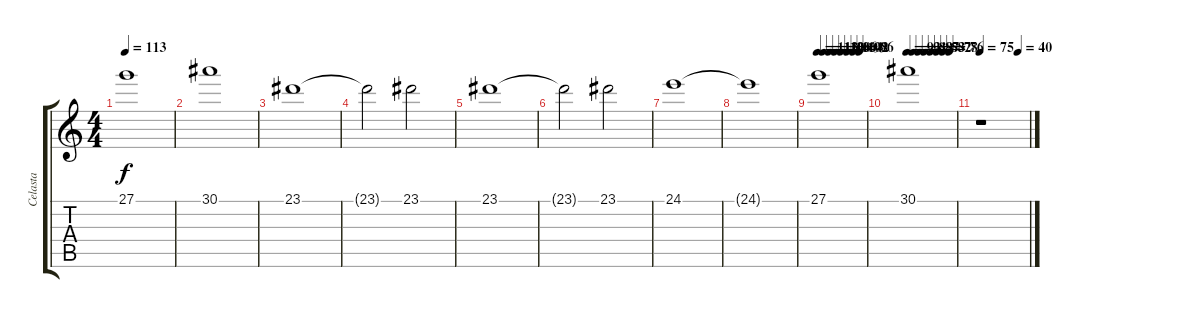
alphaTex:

\track ("Celasta" "Celasta") {instrument celesta}
\staff {score tabs}
\tuning (E4 B3 G3 D3 A2 E2) {hide}
\ts (4 4)
\tempo 113
\clef g2
\ks c
27.1.1{dy f} |
30.1.1 |
23.1.1 |
23.1{t}.2 23.1.2 |
23.1.1 |
23.1{t}.2 23.1.2 |
24.1.1 |
24.1{t}.1 |
\tempo 113
\tempo (112 0.125)
\tempo (108 0.25)
\tempo (106 0.375)
\tempo (104 0.5)
\tempo (102 0.625)
\tempo (98 0.75)
\tempo (96 0.875)
27.1.1 |
\tempo 93
\tempo (91 0.125)
\tempo (89 0.25)
\tempo (87 0.375)
\tempo (83 0.5)
\tempo (82 0.625)
\tempo (78 0.75)
\tempo (76 0.875)
30.1.1 |
\tempo 75
\tempo (40 0.78125)
r.1
